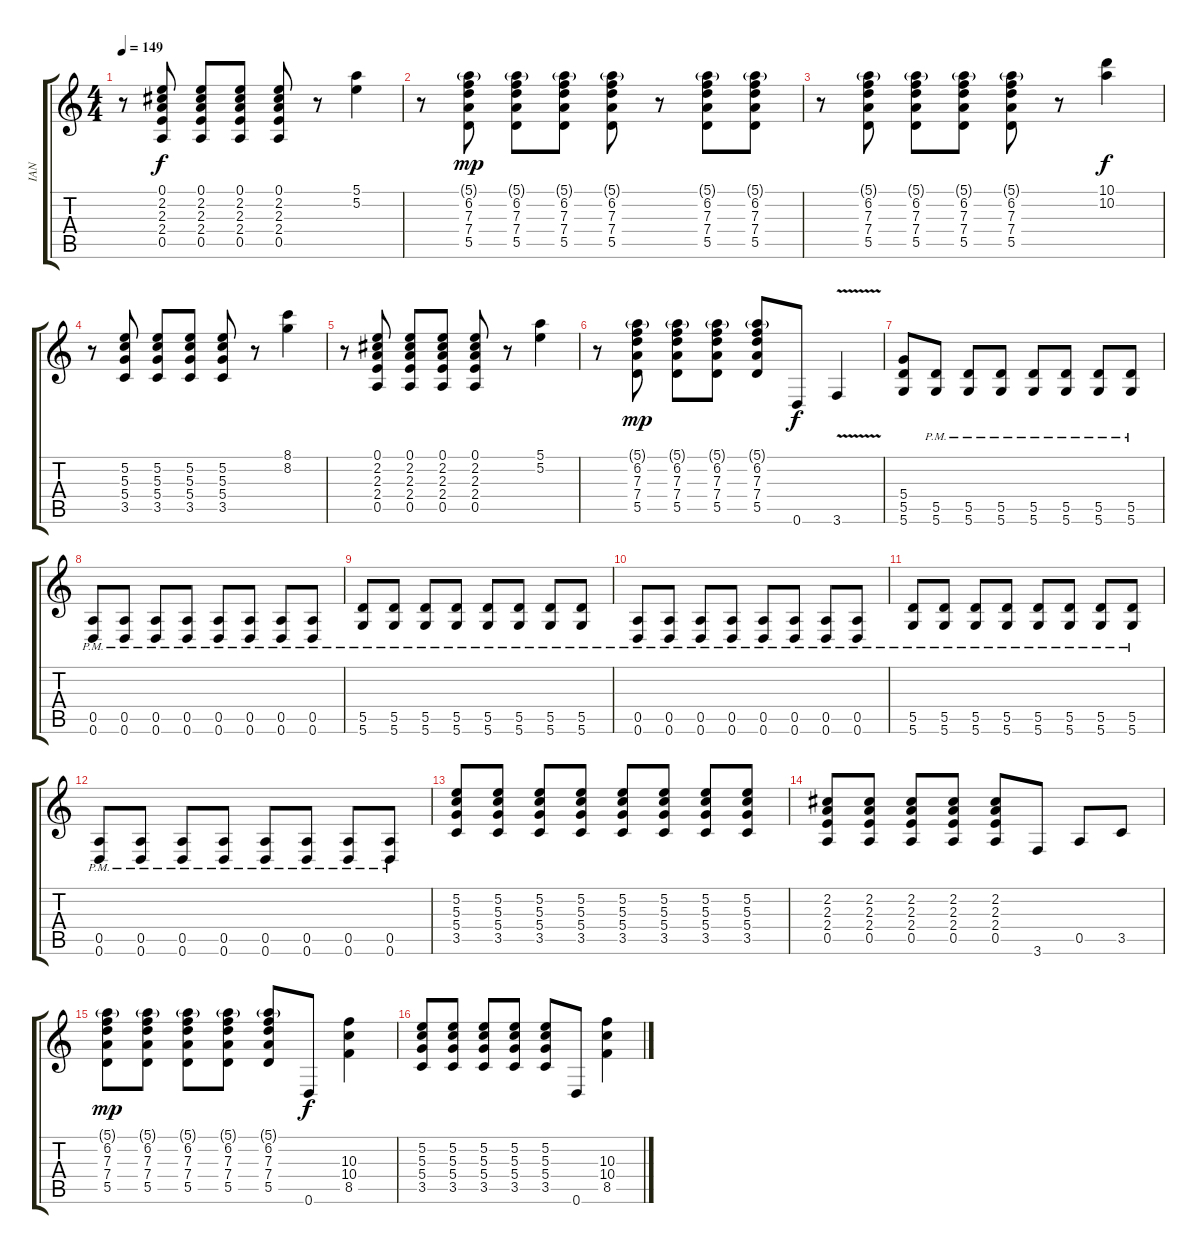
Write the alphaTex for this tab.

\track ("IAN" "IAN") {instrument distortionguitar}
\staff {score tabs}
\tuning (E4 B3 G3 D3 A2 D2) {hide}
\ts (4 4)
\tempo 149
\clef g2
\ks c
r.8{dy f} (0.1 2.2 2.3 2.4 0.5).8 (0.1 2.2 2.3 2.4 0.5).8 (0.1 2.2 2.3 2.4 0.5).8 (0.1 2.2 2.3 2.4 0.5).8 r.8 (5.1 5.2).4 |
r.8 (5.1{g} 6.2 7.3 7.4 5.5).8{dy mp} (5.1{g} 6.2 7.3 7.4 5.5).8 (5.1{g} 6.2 7.3 7.4 5.5).8 (5.1{g} 6.2 7.3 7.4 5.5).8 r.8 (5.1{g} 6.2 7.3 7.4 5.5).8 (5.1{g} 6.2 7.3 7.4 5.5).8 |
r.8 (5.1{g} 6.2 7.3 7.4 5.5).8 (5.1{g} 6.2 7.3 7.4 5.5).8 (5.1{g} 6.2 7.3 7.4 5.5).8 (5.1{g} 6.2 7.3 7.4 5.5).8 r.8 (10.1 10.2).4{dy f} |
r.8 (5.2 5.3 5.4 3.5).8 (5.2 5.3 5.4 3.5).8 (5.2 5.3 5.4 3.5).8 (5.2 5.3 5.4 3.5).8 r.8 (8.1 8.2).4 |
r.8 (0.1 2.2 2.3 2.4 0.5).8 (0.1 2.2 2.3 2.4 0.5).8 (0.1 2.2 2.3 2.4 0.5).8 (0.1 2.2 2.3 2.4 0.5).8 r.8 (5.1 5.2).4 |
r.8 (5.1{g} 6.2 7.3 7.4 5.5).8{dy mp} (5.1{g} 6.2 7.3 7.4 5.5).8 (5.1{g} 6.2 7.3 7.4 5.5).8 (5.1{g} 6.2 7.3 7.4 5.5).8 0.6.8{dy f} 3.6{v}.4 |
(5.4 5.5 5.6).8 (5.5{pm} 5.6{pm}).8 (5.5{pm} 5.6{pm}).8 (5.5{pm} 5.6{pm}).8 (5.5{pm} 5.6{pm}).8 (5.5{pm} 5.6{pm}).8 (5.5{pm} 5.6{pm}).8 (5.5{pm} 5.6{pm}).8 |
(0.5{pm} 0.6{pm}).8 (0.5{pm} 0.6{pm}).8 (0.5{pm} 0.6{pm}).8 (0.5{pm} 0.6{pm}).8 (0.5{pm} 0.6{pm}).8 (0.5{pm} 0.6{pm}).8 (0.5{pm} 0.6{pm}).8 (0.5{pm} 0.6{pm}).8 |
(5.5{pm} 5.6{pm}).8 (5.5{pm} 5.6{pm}).8 (5.5{pm} 5.6{pm}).8 (5.5{pm} 5.6{pm}).8 (5.5{pm} 5.6{pm}).8 (5.5{pm} 5.6{pm}).8 (5.5{pm} 5.6{pm}).8 (5.5{pm} 5.6{pm}).8 |
(0.5{pm} 0.6{pm}).8 (0.5{pm} 0.6{pm}).8 (0.5{pm} 0.6{pm}).8 (0.5{pm} 0.6{pm}).8 (0.5{pm} 0.6{pm}).8 (0.5{pm} 0.6{pm}).8 (0.5{pm} 0.6{pm}).8 (0.5{pm} 0.6{pm}).8 |
(5.5{pm} 5.6{pm}).8 (5.5{pm} 5.6{pm}).8 (5.5{pm} 5.6{pm}).8 (5.5{pm} 5.6{pm}).8 (5.5{pm} 5.6{pm}).8 (5.5{pm} 5.6{pm}).8 (5.5{pm} 5.6{pm}).8 (5.5{pm} 5.6{pm}).8 |
(0.5{pm} 0.6{pm}).8 (0.5{pm} 0.6{pm}).8 (0.5{pm} 0.6{pm}).8 (0.5{pm} 0.6{pm}).8 (0.5{pm} 0.6{pm}).8 (0.5{pm} 0.6{pm}).8 (0.5{pm} 0.6{pm}).8 (0.5{pm} 0.6{pm}).8 |
(5.2 5.3 5.4 3.5).8 (5.2 5.3 5.4 3.5).8 (5.2 5.3 5.4 3.5).8 (5.2 5.3 5.4 3.5).8 (5.2 5.3 5.4 3.5).8 (5.2 5.3 5.4 3.5).8 (5.2 5.3 5.4 3.5).8 (5.2 5.3 5.4 3.5).8 |
(2.2 2.3 2.4 0.5).8 (2.2 2.3 2.4 0.5).8 (2.2 2.3 2.4 0.5).8 (2.2 2.3 2.4 0.5).8 (2.2 2.3 2.4 0.5).8 3.6.8 0.5.8 3.5.8 |
(5.1{g} 6.2 7.3 7.4 5.5).8{dy mp} (5.1{g} 6.2 7.3 7.4 5.5).8 (5.1{g} 6.2 7.3 7.4 5.5).8 (5.1{g} 6.2 7.3 7.4 5.5).8 (5.1{g} 6.2 7.3 7.4 5.5).8 0.6.8{dy f} (10.3 10.4 8.5).4 |
(5.2 5.3 5.4 3.5).8 (5.2 5.3 5.4 3.5).8 (5.2 5.3 5.4 3.5).8 (5.2 5.3 5.4 3.5).8 (5.2 5.3 5.4 3.5).8 0.6.8 (10.3 10.4 8.5).4
